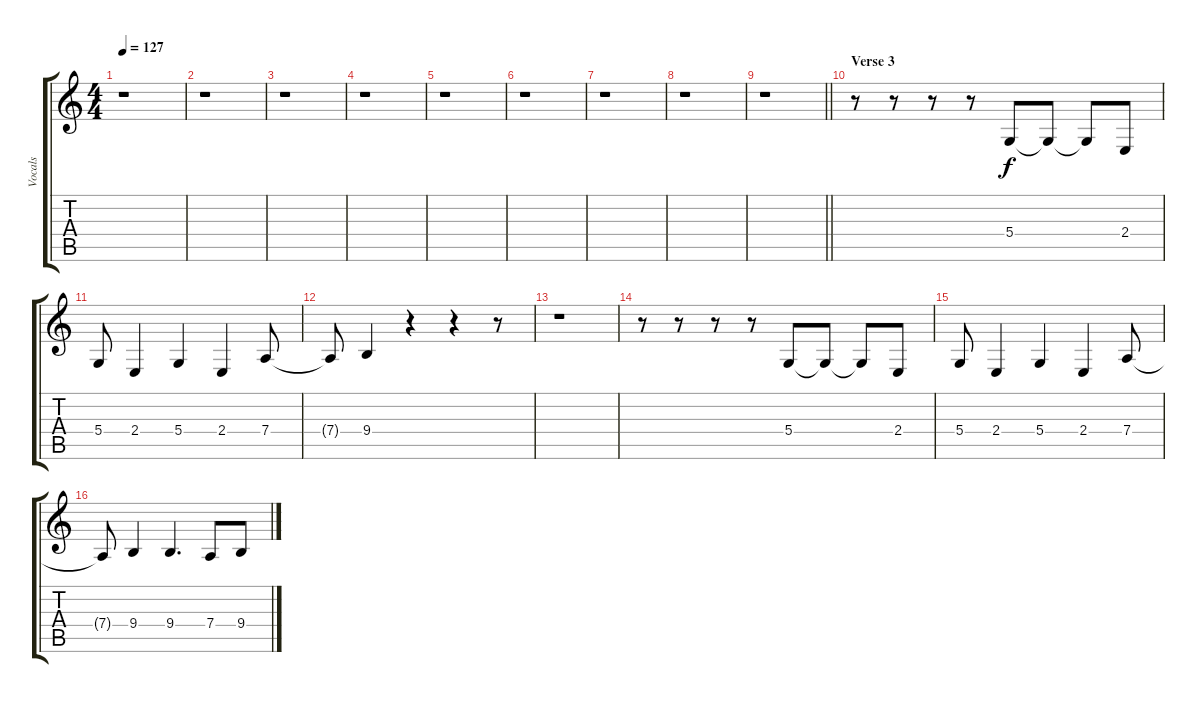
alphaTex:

\track ("Vocals" "Vocals") {instrument lead6voice}
\staff {score tabs}
\tuning (E4 B3 G3 D3 A2 E2) {hide}
\ts (4 4)
\tempo 127
\clef g2
\ks c
r.1{dy f} |
r.1 |
r.1 |
r.1 |
r.1 |
r.1 |
r.1 |
r.1 |
\barLineRight lightlight
r.1 |
\section ("" "Verse 3")
r.8 r.8 r.8 r.8 5.4.8 5.4{t}.8 5.4{t}.8 2.4.8 |
5.4.8 2.4.4 5.4.4 2.4.4 7.4.8 |
7.4{t}.8 9.4.4 r.4 r.4 r.8 |
r.1 |
r.8 r.8 r.8 r.8 5.4.8 5.4{t}.8 5.4{t}.8 2.4.8 |
5.4.8 2.4.4 5.4.4 2.4.4 7.4.8 |
7.4{t}.8 9.4.4 9.4.4{d} 7.4.8 9.4.8
